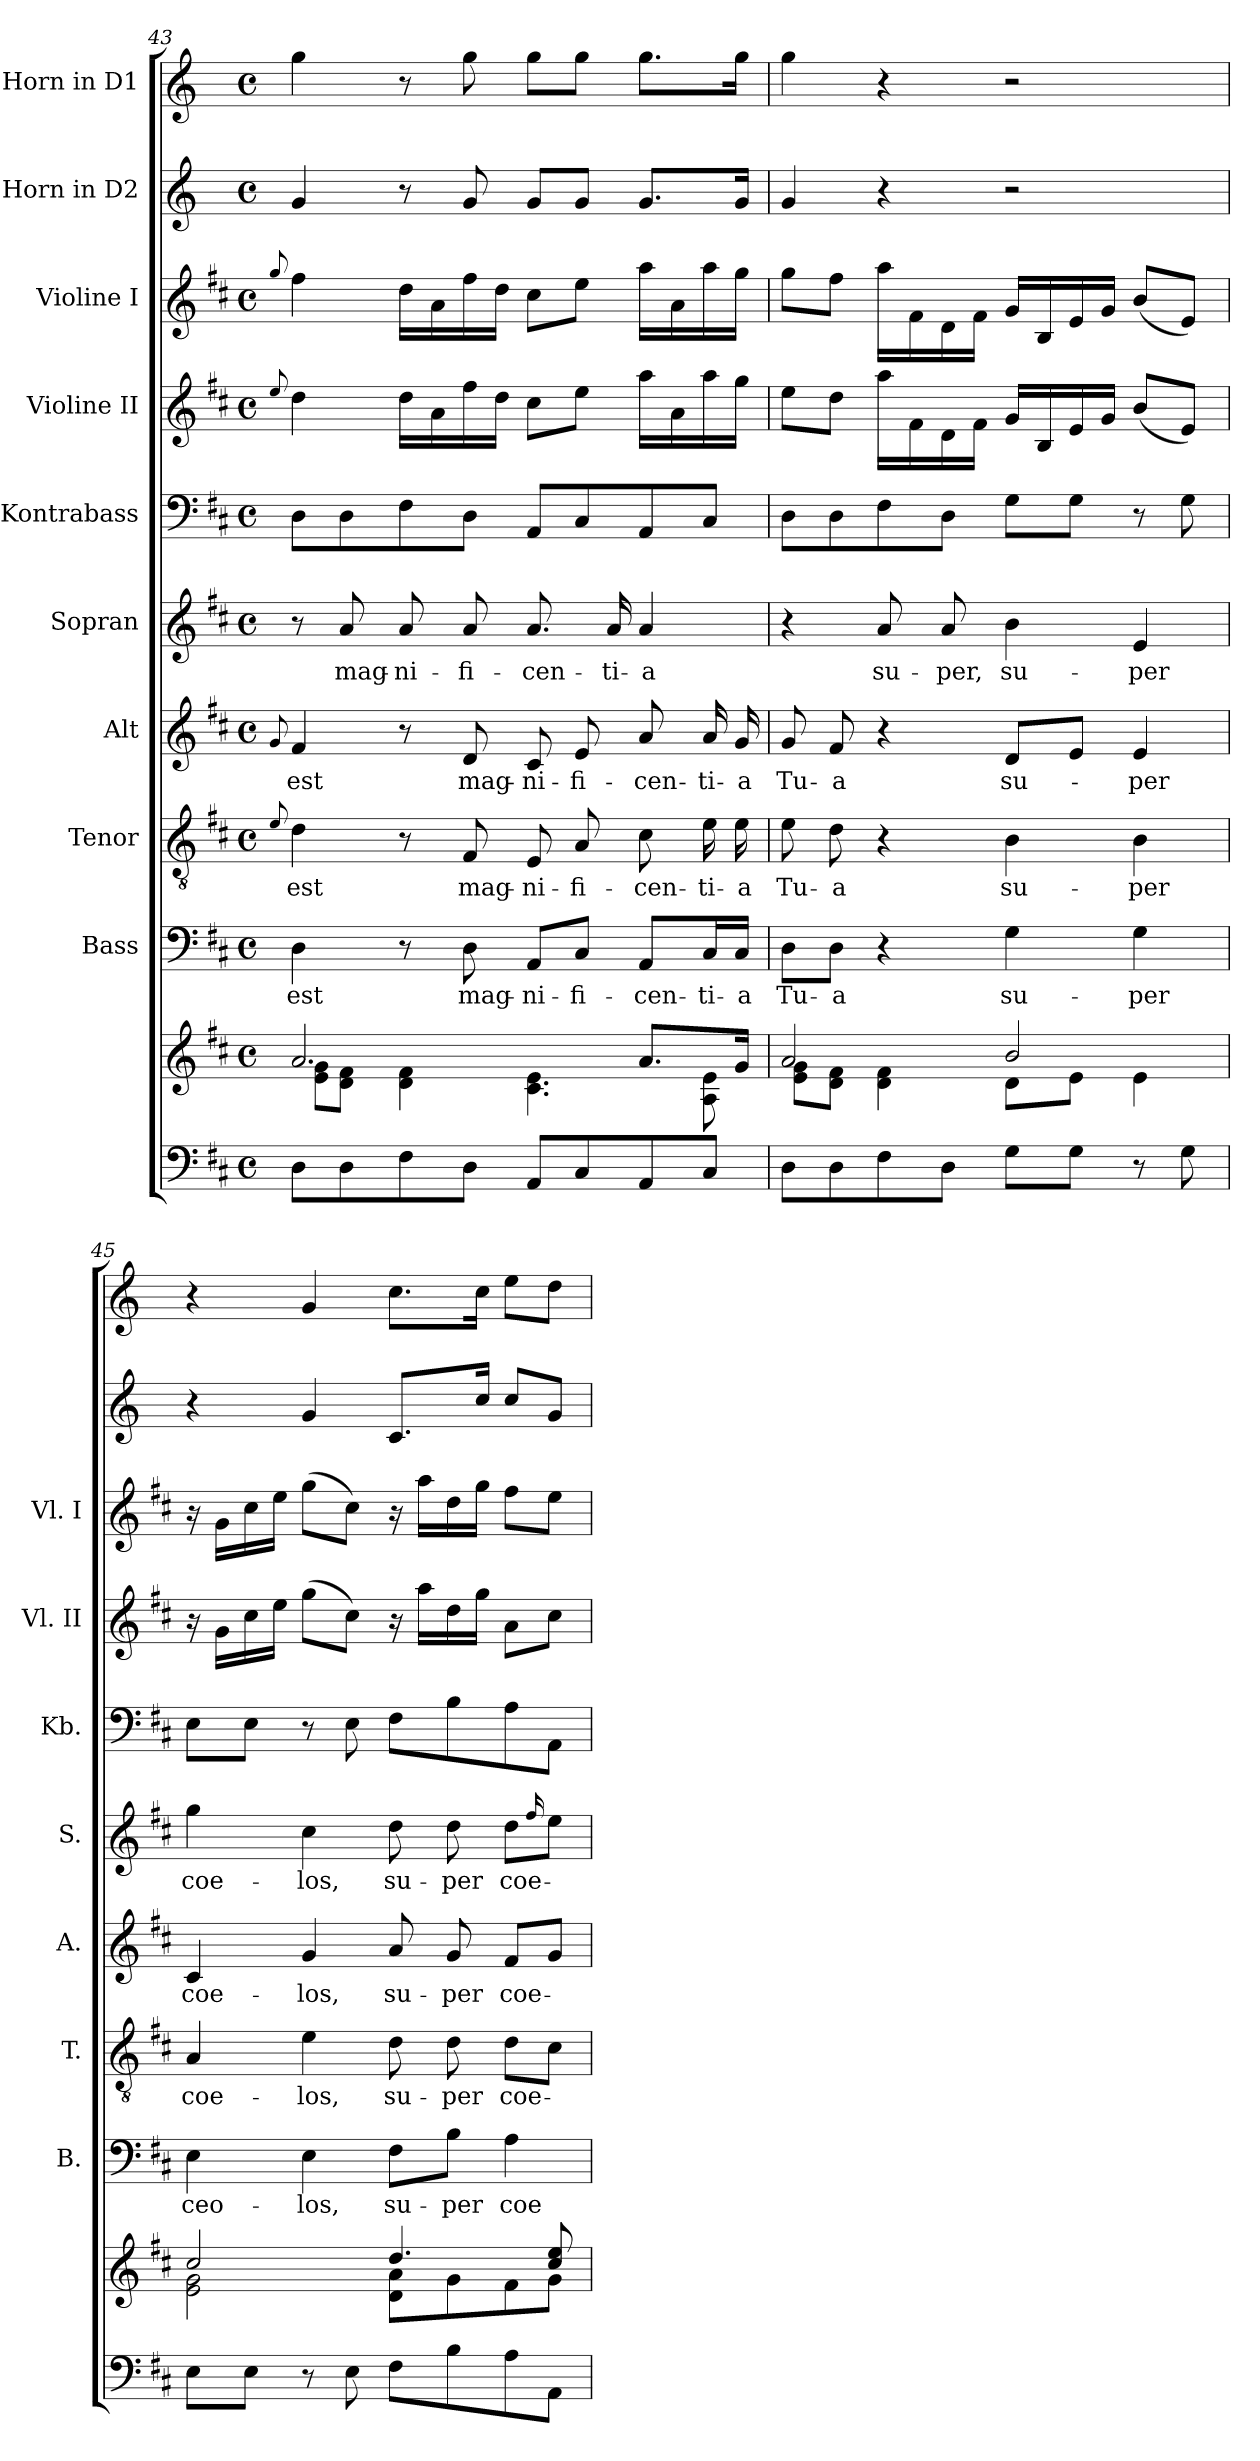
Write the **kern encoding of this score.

**kern	**kern	**kern	**text	**kern	**text	**kern	**text	**kern	**text	**kern	**kern	**kern	**kern	**kern
*part10	*part10	*part9	*part9	*part8	*part8	*part7	*part7	*part6	*part6	*part5	*part4	*part3	*part2	*part1
*staff11	*staff10	*staff9	*staff9	*staff8	*staff8	*staff7	*staff7	*staff6	*staff6	*staff5	*staff4	*staff3	*staff2	*staff1
*	*	*I"Bass	*	*I"Tenor	*	*I"Alt	*	*I"Sopran	*	*I"Kontrabass	*I"Violine II	*I"Violine I	*I"Horn in D2	*I"Horn in D1
*	*	*I'B.	*	*I'T.	*	*I'A.	*	*I'S.	*	*I'Kb.	*I'Vl. II	*I'Vl. I	*	*
*clefF4	*clefG2	*clefF4	*	*clefGv2	*	*clefG2	*	*clefG2	*	*clefF4	*clefG2	*clefG2	*clefG2	*clefG2
*	*	*	*	*	*	*	*	*	*	*ITrd7c12	*	*	*ITrd-1c-2	*ITrd-1c-2
*k[f#c#]	*k[f#c#]	*k[f#c#]	*	*k[f#c#]	*	*k[f#c#]	*	*k[f#c#]	*	*k[f#c#]	*k[f#c#]	*k[f#c#]	*k[f#c#]	*k[f#c#]
*D:	*D:	*D:	*	*D:	*	*D:	*	*D:	*	*D:	*D:	*D:	*D:	*D:
*M4/4	*M4/4	*M4/4	*	*M4/4	*	*M4/4	*	*M4/4	*	*M4/4	*M4/4	*M4/4	*M4/4	*M4/4
*met(c)	*met(c)	*met(c)	*	*met(c)	*	*met(c)	*	*met(c)	*	*met(c)	*met(c)	*met(c)	*met(c)	*met(c)
=43	=43	=43	=43	=43	=43	=43	=43	=43	=43	=43	=43	=43	=43	=43
.	.	.	.	8qqe/	.	8qqg/	.	.	.	.	8qqee/	8qqgg/	.	.
*	*^	*	*	*	*	*	*	*	*	*	*	*	*	*
!	!	!	!	!LO:LY:b	!	!LO:LY:b	!	!LO:LY:b	!	!	!	!	!	!	!
8D\L	2.a/	8e\ 8g\L	4D\	est	4d\	est	4f#/	est	8r	.	8DD\L	4dd\	4ff#\	4a/	4aa\
!	!	!	!	!	!	!	!	!	!	!LO:LY:b	!	!	!	!	!
8D\	.	8d\ 8f#\J	.	.	.	.	.	.	8a/	mag-	8DD\	.	.	.	.
!	!	!	!	!	!	!	!	!	!	!LO:LY:b	!	!	!	!	!
8F#\	.	4d\ 4f#\	8r	.	8r	.	8r	.	8a/	-ni-	8FF#\	16dd\LL	16dd\LL	8r	8r
.	.	.	.	.	.	.	.	.	.	.	.	16a\	16a\	.	.
!	!	!	!	!LO:LY:b	!	!LO:LY:b	!	!LO:LY:b	!	!LO:LY:b	!	!	!	!	!
8D\J	.	.	8D\	mag-	8F#/	mag-	8d/	mag-	8a/	-fi-	8DD\J	16ff#\	16ff#\	8a/	8aa\
.	.	.	.	.	.	.	.	.	.	.	.	16dd\JJ	16dd\JJ	.	.
!	!	!	!	!LO:LY:b	!	!LO:LY:b	!	!LO:LY:b	!	!LO:LY:b	!	!	!	!	!
8AA/L	.	4.c#\ 4.e\	8AA/L	-ni-	8E/	-ni-	8c#/	-ni-	8.a/	-cen-	8AAA/L	8cc#\L	8cc#\L	8a/L	8aa\L
!	!	!	!	!LO:LY:b	!	!LO:LY:b	!	!LO:LY:b	!	!	!	!	!	!	!
8C#/	.	.	8C#/J	-fi-	8A/	-fi-	8e/	-fi-	.	.	8CC#/	8ee\J	8ee\J	8a/J	8aa\J
!	!	!	!	!	!	!	!	!	!	!LO:LY:b	!	!	!	!	!
.	.	.	.	.	.	.	.	.	16a/	-ti-	.	.	.	.	.
!	!	!	!	!LO:LY:b	!	!LO:LY:b	!	!LO:LY:b	!	!LO:LY:b	!	!	!	!	!
8AA/	8.a/L	.	8AA/L	-cen-	8c#\	-cen-	8a/	-cen-	4a/	-a	8AAA/	16aa\LL	16aa\LL	8.a/L	8.aa\L
.	.	.	.	.	.	.	.	.	.	.	.	16a\	16a\	.	.
!	!	!	!	!LO:LY:b	!	!LO:LY:b	!	!LO:LY:b	!	!	!	!	!	!	!
8C#/J	.	8A\ 8e\	16C#/L	-ti-	16e\	-ti-	16a/	-ti-	.	.	8CC#/J	16aa\	16aa\	.	.
!	!	!	!	!LO:LY:b	!	!LO:LY:b	!	!LO:LY:b	!	!	!	!	!	!	!
.	16g/Jk	.	16C#/JJ	-a	16e\	-a	16g/	-a	.	.	.	16gg\JJ	16gg\JJ	16a/Jk	16aa\Jk
=44	=44	=44	=44	=44	=44	=44	=44	=44	=44	=44	=44	=44	=44	=44	=44
!	!	!	!	!LO:LY:b	!	!LO:LY:b	!	!LO:LY:b	!	!	!	!	!	!	!
8D\L	2a/	8e\ 8g\L	8D\L	Tu-	8e\	Tu-	8g/	Tu-	4r	.	8DD\L	8ee\L	8gg\L	4a/	4aa\
!	!	!	!	!LO:LY:b	!	!LO:LY:b	!	!LO:LY:b	!	!	!	!	!	!	!
8D\	.	8d\ 8f#\J	8D\J	-a	8d\	-a	8f#/	-a	.	.	8DD\	8dd\J	8ff#\J	.	.
!	!	!	!	!	!	!	!	!	!	!LO:LY:b	!	!	!	!	!
8F#\	.	4d\ 4f#\	4r	.	4r	.	4r	.	8a/	su-	8FF#\	16aa\LL	16aa\LL	4r	4r
.	.	.	.	.	.	.	.	.	.	.	.	16f#\	16f#\	.	.
!	!	!	!	!	!	!	!	!	!	!LO:LY:b	!	!	!	!	!
8D\J	.	.	.	.	.	.	.	.	8a/	-per,	8DD\J	16d\	16d\	.	.
.	.	.	.	.	.	.	.	.	.	.	.	16f#\JJ	16f#\JJ	.	.
!	!	!	!	!LO:LY:b	!	!LO:LY:b	!	!LO:LY:b	!	!LO:LY:b	!	!	!	!	!
8G\L	2b/	8d\L	4G\	su-	4B\	su-	8d/L	su-	4b\	su-	8GG\L	16g/LL	16g/LL	2r	2r
.	.	.	.	.	.	.	.	.	.	.	.	16B/	16B/	.	.
8G\J	.	8e\J	.	.	.	.	8e/J	.	.	.	8GG\J	16e/	16e/	.	.
.	.	.	.	.	.	.	.	.	.	.	.	16g/JJ	16g/JJ	.	.
!	!	!	!	!LO:LY:b	!	!LO:LY:b	!	!LO:LY:b	!	!LO:LY:b	!	!	!	!	!
8r	.	4e\	4G\	-per	4B\	-per	4e/	-per	4e/	-per	8r	(<8b/L	(<8b/L	.	.
8G\	.	.	.	.	.	.	.	.	.	.	8GG\	8e/J)	8e/J)	.	.
!!LO:PB:g=z
=45	=45	=45	=45	=45	=45	=45	=45	=45	=45	=45	=45	=45	=45	=45	=45
!	!	!	!	!LO:LY:b	!	!LO:LY:b	!	!LO:LY:b	!	!LO:LY:b	!	!	!	!	!
8E\L	2cc#/	2e\ 2g\	4E\	ceo-	4A/	coe-	4c#/	coe-	4gg\	coe-	8EE\L	16r	16r	4r	4r
.	.	.	.	.	.	.	.	.	.	.	.	16g\LL	16g\LL	.	.
8E\J	.	.	.	.	.	.	.	.	.	.	8EE\J	16cc#\	16cc#\	.	.
.	.	.	.	.	.	.	.	.	.	.	.	16ee\JJ	16ee\JJ	.	.
!	!	!	!	!LO:LY:b	!	!LO:LY:b	!	!LO:LY:b	!	!LO:LY:b	!	!	!	!	!
8r	.	.	4E\	-los,	4e\	-los,	4g/	-los,	4cc#\	-los,	8r	(>8gg\L	(>8gg\L	4a/	4a/
8E\	.	.	.	.	.	.	.	.	.	.	8EE\	8cc#\J)	8cc#\J)	.	.
!	!	!	!	!LO:LY:b	!	!LO:LY:b	!	!LO:LY:b	!	!LO:LY:b	!	!	!	!	!
8F#\L	4.dd/	8d\ 8a\L	8F#\L	su-	8d\	su-	8a/	su-	8dd\	su-	8FF#\L	16r	16r	8.d/L	8.dd\L
.	.	.	.	.	.	.	.	.	.	.	.	16aa\LL	16aa\LL	.	.
!	!	!	!	!LO:LY:b	!	!LO:LY:b	!	!LO:LY:b	!	!LO:LY:b	!	!	!	!	!
8B\	.	8g\	8B\J	-per	8d\	-per	8g/	-per	8dd\	-per	8BB\	16dd\	16dd\	.	.
.	.	.	.	.	.	.	.	.	.	.	.	16gg\JJ	16gg\JJ	16dd/Jk	16dd\Jk
!	!	!	!	!LO:LY:b	!	!LO:LY:b	!	!LO:LY:b	!	!LO:LY:b	!	!	!	!	!
8A\	.	8f#\	4A\	coe-	8d\L	coe-	8f#/L	coe-	8dd\L	coe-	8AA\	8a\L	8ff#\L	8dd/L	8ff#\L
.	.	.	.	.	.	.	.	.	16qqff#/	.	.	.	.	.	.
8AA\J	8cc#/ 8ee/	8g\J	.	.	8c#\J	.	8g/J	.	8ee\J	.	8AAA\J	8cc#\J	8ee\J	8a/J	8ee\J
*	*v	*v	*	*	*	*	*	*	*	*	*	*	*	*	*
=	=	=	=	=	=	=	=	=	=	=	=	=	=	=
*-	*-	*-	*-	*-	*-	*-	*-	*-	*-	*-	*-	*-	*-	*-
